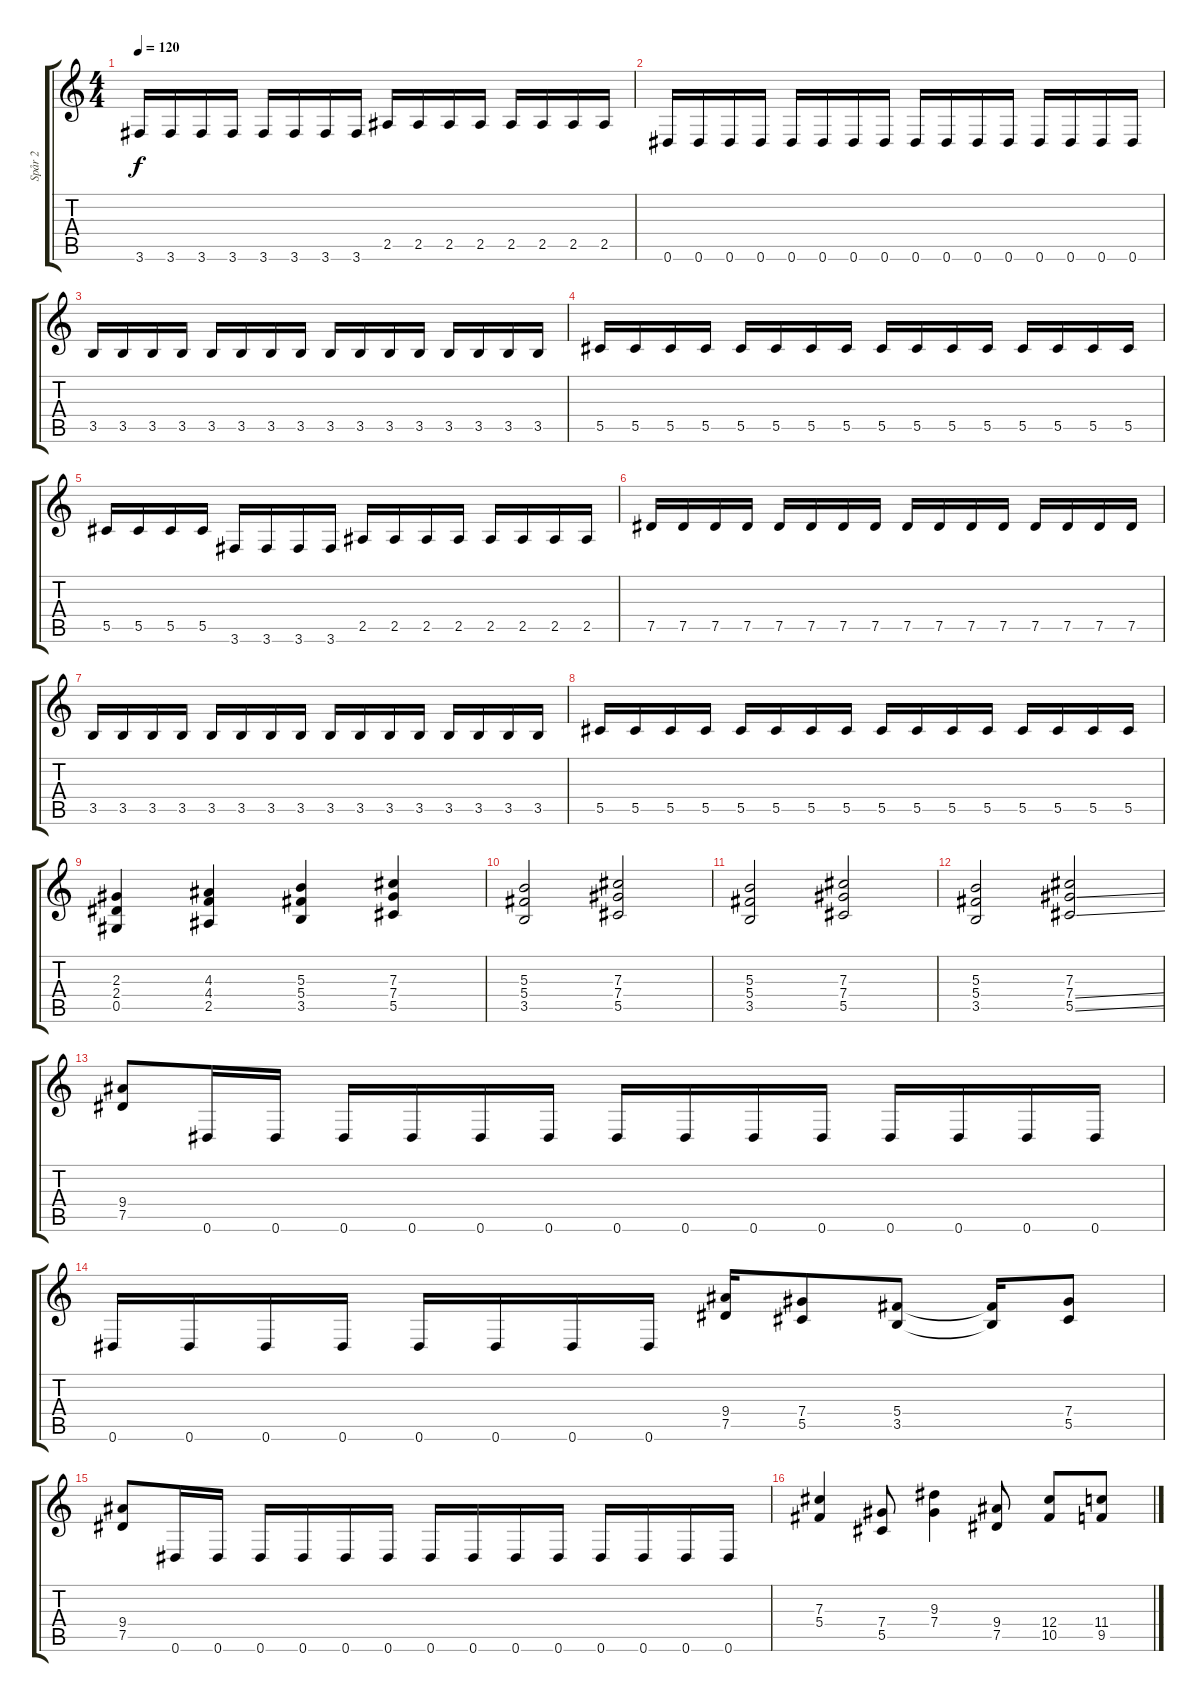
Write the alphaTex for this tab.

\track ("Spår 2" "Spår 2") {instrument distortionguitar}
\staff {score tabs}
\tuning (Eb4 Bb3 Gb3 Db3 Ab2 Eb2) {hide}
\ts (4 4)
\tempo 120
\clef g2
\ks c
3.6.16{dy f} 3.6.16 3.6.16 3.6.16 3.6.16 3.6.16 3.6.16 3.6.16 2.5.16 2.5.16 2.5.16 2.5.16 2.5.16 2.5.16 2.5.16 2.5.16 |
0.6.16 0.6.16 0.6.16 0.6.16 0.6.16 0.6.16 0.6.16 0.6.16 0.6.16 0.6.16 0.6.16 0.6.16 0.6.16 0.6.16 0.6.16 0.6.16 |
3.5.16 3.5.16 3.5.16 3.5.16 3.5.16 3.5.16 3.5.16 3.5.16 3.5.16 3.5.16 3.5.16 3.5.16 3.5.16 3.5.16 3.5.16 3.5.16 |
5.5.16 5.5.16 5.5.16 5.5.16 5.5.16 5.5.16 5.5.16 5.5.16 5.5.16 5.5.16 5.5.16 5.5.16 5.5.16 5.5.16 5.5.16 5.5.16 |
5.5.16 5.5.16 5.5.16 5.5.16 3.6.16 3.6.16 3.6.16 3.6.16 2.5.16 2.5.16 2.5.16 2.5.16 2.5.16 2.5.16 2.5.16 2.5.16 |
7.5.16 7.5.16 7.5.16 7.5.16 7.5.16 7.5.16 7.5.16 7.5.16 7.5.16 7.5.16 7.5.16 7.5.16 7.5.16 7.5.16 7.5.16 7.5.16 |
3.5.16 3.5.16 3.5.16 3.5.16 3.5.16 3.5.16 3.5.16 3.5.16 3.5.16 3.5.16 3.5.16 3.5.16 3.5.16 3.5.16 3.5.16 3.5.16 |
5.5.16 5.5.16 5.5.16 5.5.16 5.5.16 5.5.16 5.5.16 5.5.16 5.5.16 5.5.16 5.5.16 5.5.16 5.5.16 5.5.16 5.5.16 5.5.16 |
(2.3 2.4 0.5).4 (4.3 4.4 2.5).4 (5.3 5.4 3.5).4 (7.3 7.4 5.5).4 |
(5.3 5.4 3.5).2 (7.3 7.4 5.5).2 |
(5.3 5.4 3.5).2 (7.3 7.4 5.5).2 |
(5.3 5.4 3.5).2 (7.3 7.4{ss} 5.5{ss}).2 |
(9.4 7.5).8 0.6.16 0.6.16 0.6.16 0.6.16 0.6.16 0.6.16 0.6.16 0.6.16 0.6.16 0.6.16 0.6.16 0.6.16 0.6.16 0.6.16 |
0.6.16 0.6.16 0.6.16 0.6.16 0.6.16 0.6.16 0.6.16 0.6.16 (9.4 7.5).16 (7.4 5.5).8 (5.4 3.5).8 (5.4{t} 3.5{t}).16 (7.4 5.5).8 |
(9.4 7.5).8 0.6.16 0.6.16 0.6.16 0.6.16 0.6.16 0.6.16 0.6.16 0.6.16 0.6.16 0.6.16 0.6.16 0.6.16 0.6.16 0.6.16 |
(7.3 5.4).4 (7.4 5.5).8 (9.3 7.4).4 (9.4 7.5).8 (12.4 10.5).8 (11.4 9.5).8
